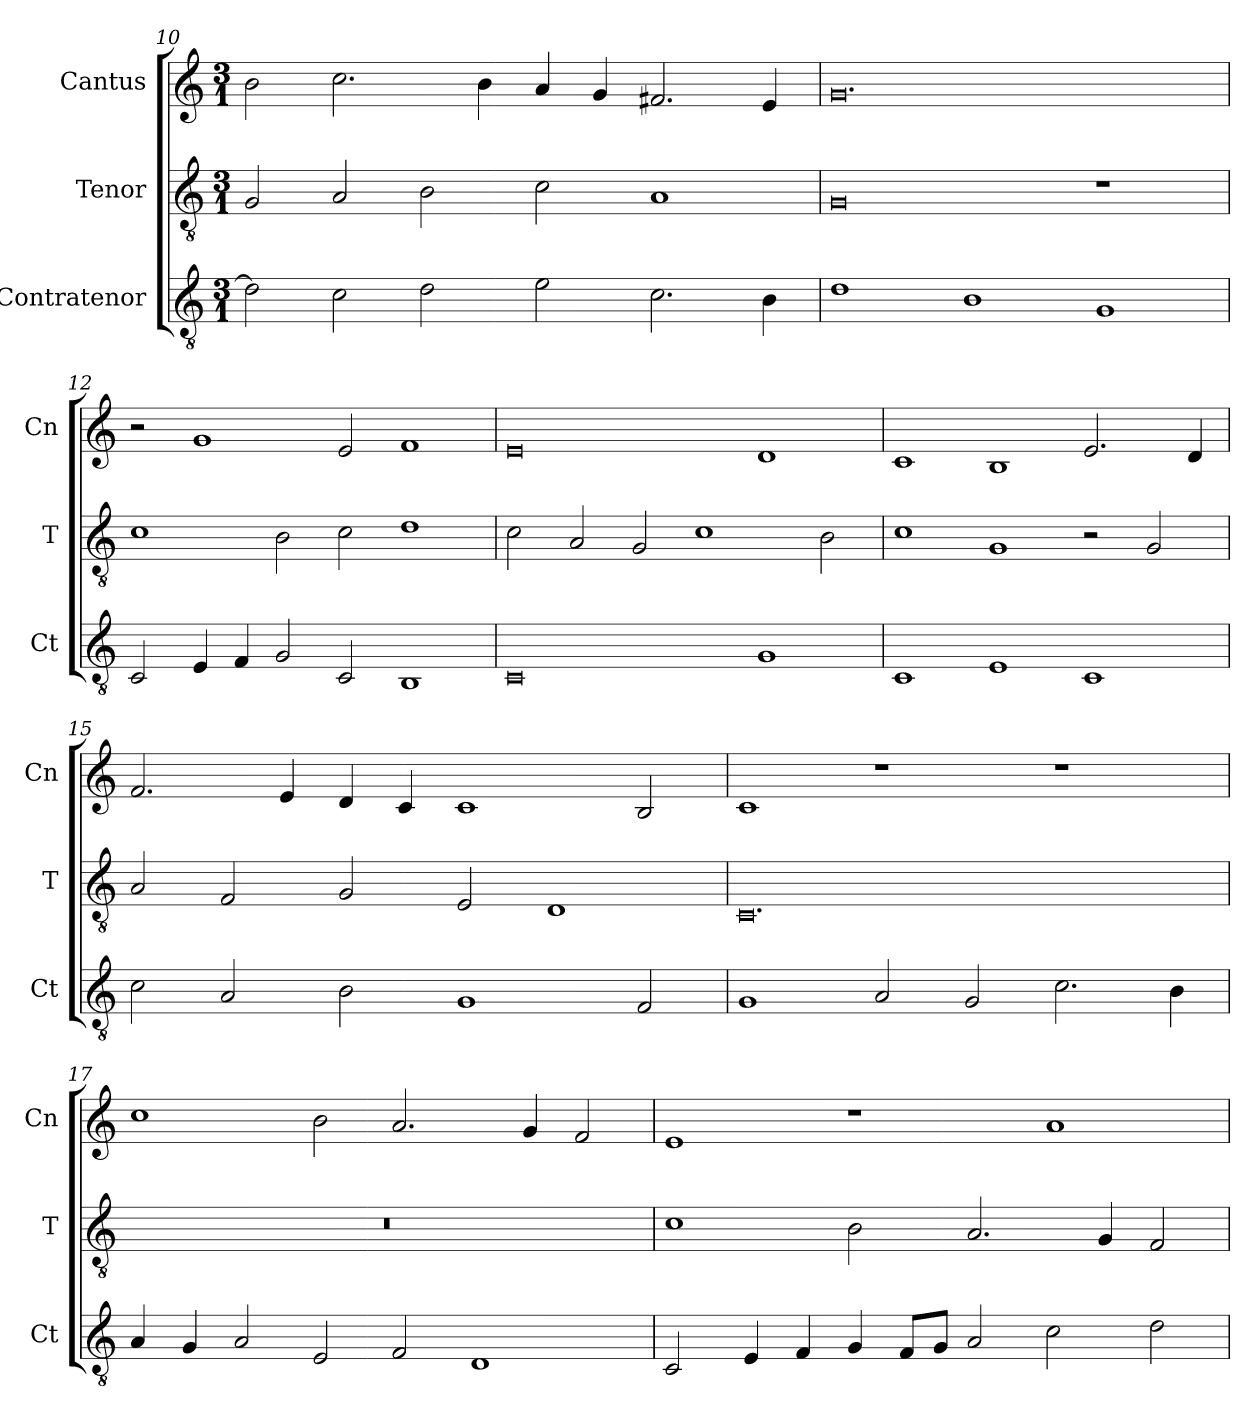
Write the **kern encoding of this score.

**kern	**kern	**kern
*part3	*part2	*part1
*staff3	*staff2	*staff1
*I"Contratenor	*I"Tenor	*I"Cantus
*I'Ct	*I'T	*I'Cn
*clefGv2	*clefGv2	*clefG2
*k[]	*k[]	*k[]
*M3/1	*M3/1	*M3/1
=10	=10	=10
2d\]	2G/	2b\
2c\	2A/	2.cc\
2d\	2B\	.
.	.	4b\
2e\	2c\	4a/
.	.	4g/
2.c\	1A	2.f#X/
4B\	.	4e/
=11	=11	=11
1d	0G	0.g
1B	.	.
1G	1r	.
=12	=12	=12
2C/	1c	2r
4E/	.	1g
4F/	.	.
2G/	2B\	.
2C/	2c\	2e/
1BB	1d	1f
=13	=13	=13
0C	2c\	0e
.	2A/	.
.	2G/	.
.	1c	.
1G	.	1d
.	2B\	.
=14	=14	=14
1C	1c	1c
1E	1G	1B
1C	2r	2.e/
.	2G/	.
.	.	4d/
=15	=15	=15
2c\	2A/	2.f/
2A/	2F/	.
.	.	4e/
2B\	2G/	4d/
.	.	4c/
1G	2E/	1c
.	1D	.
2F/	.	2B/
=16	=16	=16
1G	0.C	1c
2A/	.	1r
2G/	.	.
2.c\	.	1r
4B\	.	.
=17	=17	=17
4A/	0.r	1cc
4G/	.	.
2A/	.	.
2E/	.	2b\
2F/	.	2.a/
1D	.	.
.	.	4g/
.	.	2f/
=18	=18	=18
2C/	1c	1e
4E/	.	.
4F/	.	.
4G/	2B\	1r
8F/L	.	.
8G/J	.	.
2A/	2.A/	.
2c\	.	1a
.	4G/	.
2d\	2F/	.
=	=	=
*-	*-	*-
